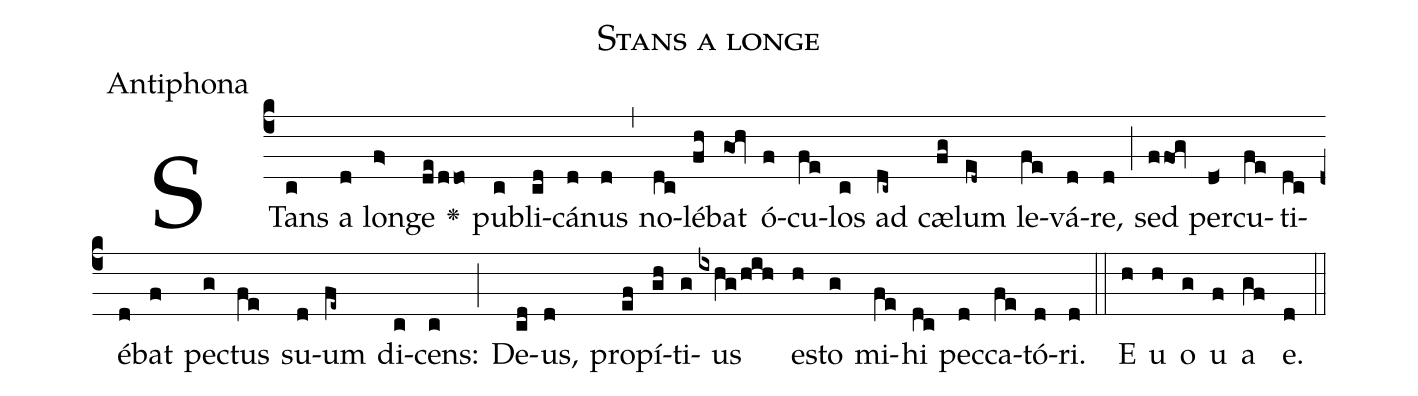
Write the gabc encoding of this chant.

name:Stans a longe;
office-part:Antiphona;
%%
(c4)STans(c) a(d) lon(f>)ge(de/ddo) <v>\greheightstar</v>() pu(c)bli(cd)cá(d)nus(d) (,) no(dc)lé(fh)bat(goh) ó(f)cu(fe)los(c) ad(dc~) cæ(fg)lum(ed~) le(fe)vá(d)re,(d) (;) sed(ffog) per(d<)cu(fe)ti(dc)é(d)bat(f) pe(g)ctus(fe) su(d)um(fe~) di(c)cens:(c) (;) De(cd)us,(d) pro(ef)pí(gh)ti(g)us(ixhg/hih) e(h)sto(g) mi(fe)hi(dc) pec(d)ca(fe)tó(d)ri.(d) (::) E(h) u(h) o(g) u(f) a(gf) e.(d) (::)
